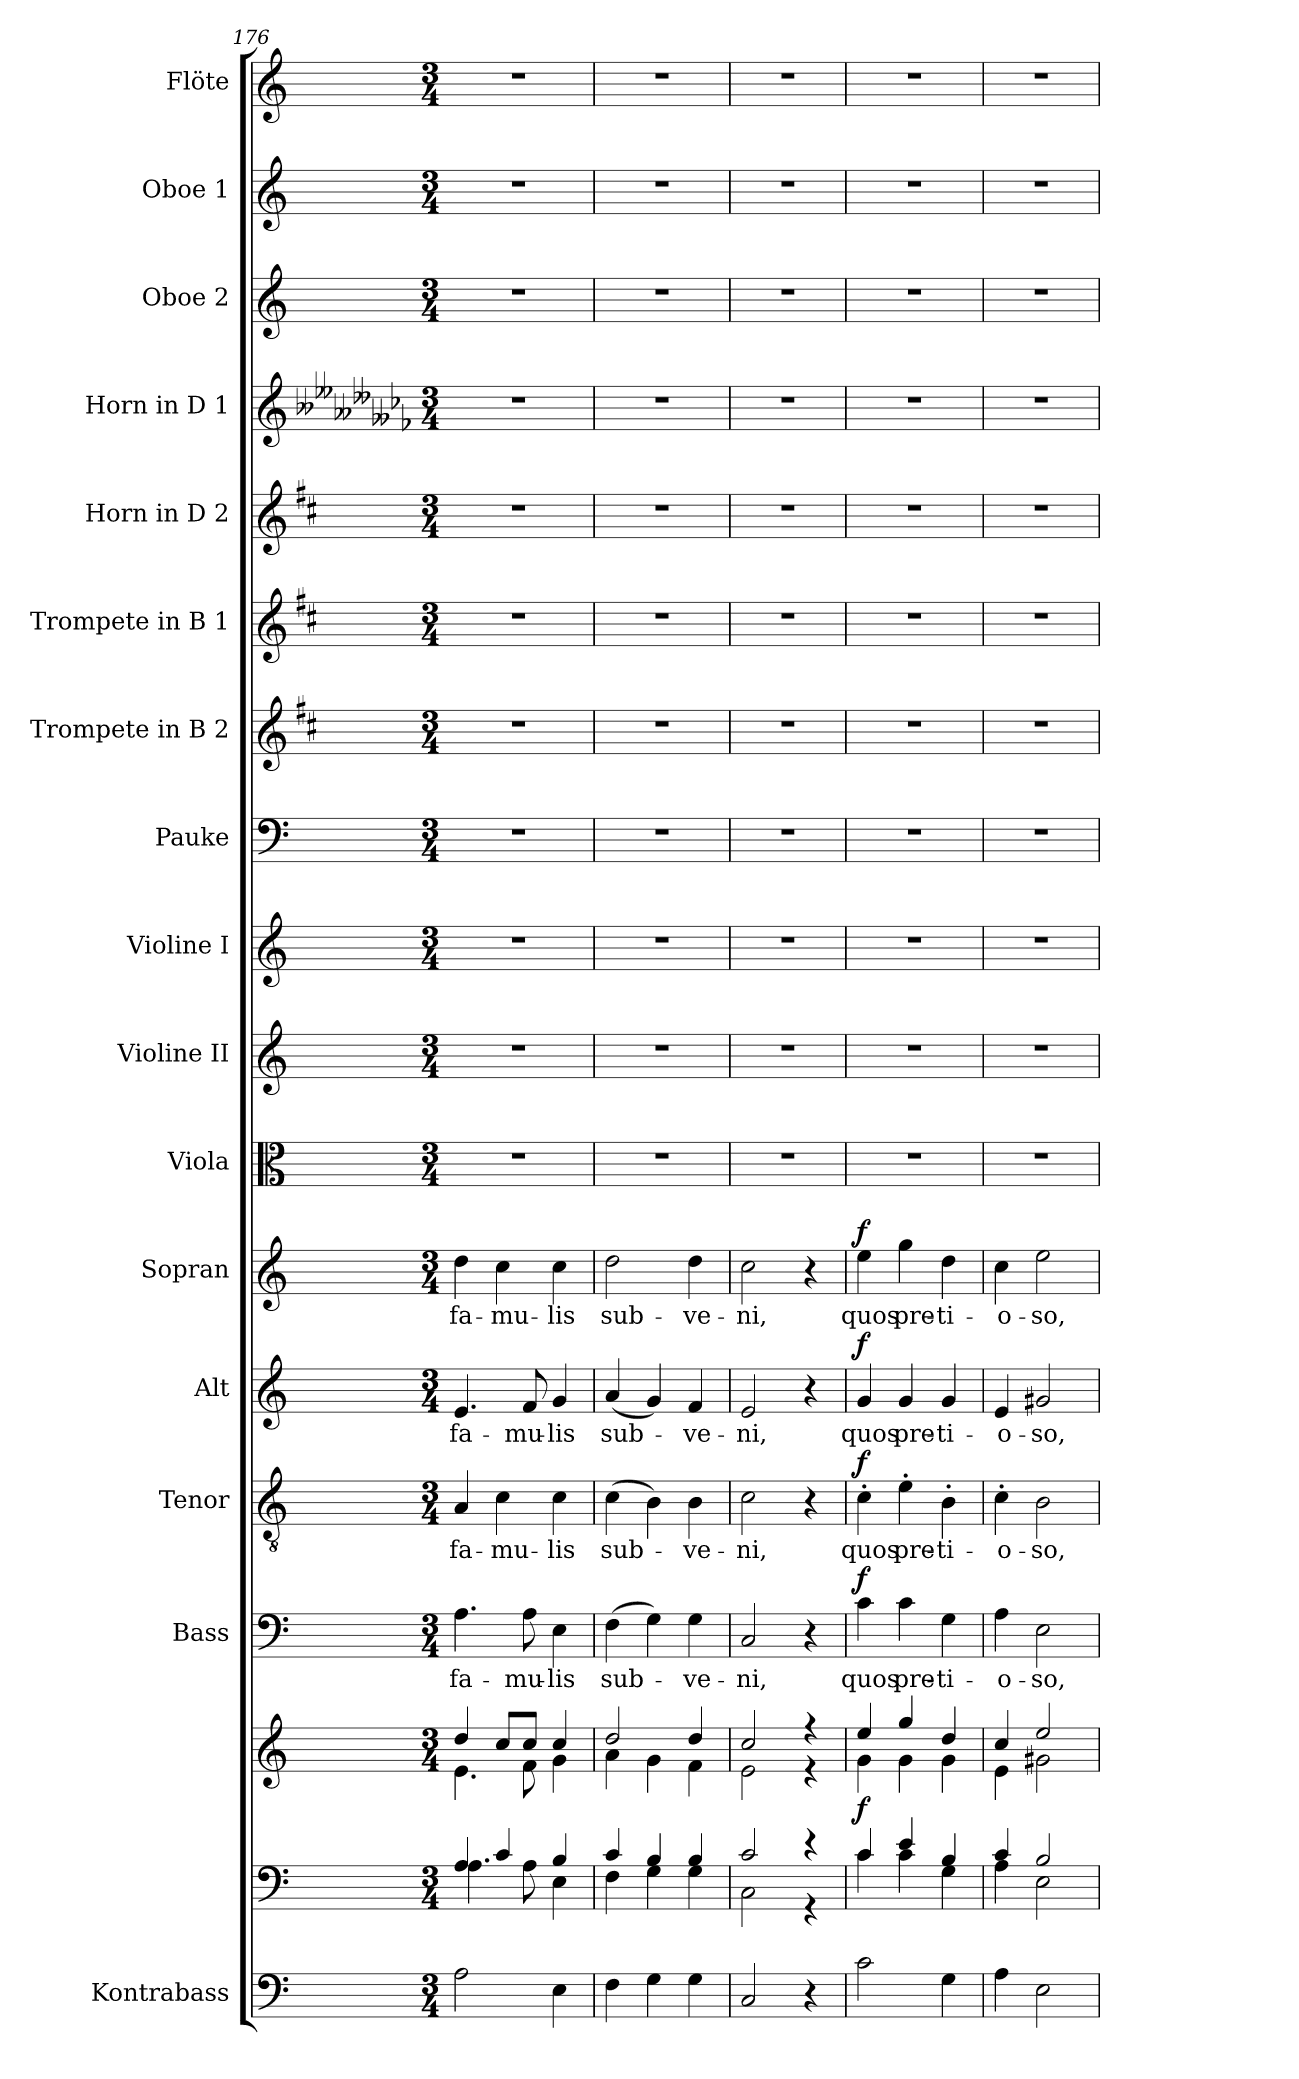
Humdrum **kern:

**kern	**kern	**kern	**dynam	**kern	**text	**dynam	**kern	**text	**dynam	**kern	**text	**dynam	**kern	**text	**dynam	**kern	**kern	**kern	**kern	**kern	**kern	**kern	**kern	**kern	**kern	**kern
*part17	*part16	*part16	*part16	*part15	*part15	*part15	*part14	*part14	*part14	*part13	*part13	*part13	*part12	*part12	*part12	*part11	*part10	*part9	*part8	*part7	*part6	*part5	*part4	*part3	*part2	*part1
*staff18	*staff17	*staff16	*staff16/17	*staff15	*staff15	*staff15	*staff14	*staff14	*staff14	*staff13	*staff13	*staff13	*staff12	*staff12	*staff12	*staff11	*staff10	*staff9	*staff8	*staff7	*staff6	*staff5	*staff4	*staff3	*staff2	*staff1
*I"Kontrabass	*	*	*	*I"Bass	*	*	*I"Tenor	*	*	*I"Alt	*	*	*I"Sopran	*	*	*I"Viola	*I"Violine II	*I"Violine I	*I"Pauke	*I"Trompete in B 2	*I"Trompete in B 1	*I"Horn in D 2	*I"Horn in D 1	*I"Oboe 2	*I"Oboe 1	*I"Flöte
*I'Kb.	*	*	*	*I'B	*	*	*I'T	*	*	*I'A	*	*	*I'S	*	*	*I'Vla.	*I'Vl. II	*I'Vl. I	*I'Pk.	*	*	*I'Hrn. 2	*I'Hrn. 1	*I'Ob. 2	*I'Ob. 1	*I'Fl.
*clefF4	*clefF4	*clefG2	*	*clefF4	*	*	*clefGv2	*	*	*clefG2	*	*	*clefG2	*	*	*clefC3	*clefG2	*clefG2	*clefF4	*clefG2	*clefG2	*clefG2	*clefG2	*clefG2	*clefG2	*clefG2
*ITrd7c12	*	*	*	*	*	*	*	*	*	*	*	*	*	*	*	*	*	*	*	*ITrd1c2	*ITrd1c2	*ITrd4c7	*ITrd-8c-12	*	*	*
*k[]	*k[]	*k[]	*	*k[]	*	*	*k[]	*	*	*k[]	*	*	*k[]	*	*	*k[]	*k[]	*k[]	*k[]	*k[]	*k[]	*k[f#]	*k[b--e--a--d--g--c-f-]	*k[]	*k[]	*k[]
*C:	*C:	*C:	*	*C:	*	*	*C:	*	*	*C:	*	*	*C:	*	*	*C:	*C:	*C:	*C:	*C:	*C:	*G:	*D--:	*C:	*C:	*C:
*M3/4	*M3/4	*M3/4	*	*M3/4	*	*	*M3/4	*	*	*M3/4	*	*	*M3/4	*	*	*M3/4	*M3/4	*M3/4	*M3/4	*M3/4	*M3/4	*M3/4	*M3/4	*M3/4	*M3/4	*M3/4
=176	=176	=176	=176	=176	=176	=176	=176	=176	=176	=176	=176	=176	=176	=176	=176	=176	=176	=176	=176	=176	=176	=176	=176	=176	=176	=176
*	*^	*^	*	*	*	*	*	*	*	*	*	*	*	*	*	*	*	*	*	*	*	*	*	*	*	*
!	!	!	!	!	!	!	!LO:LY:b	!	!	!LO:LY:b	!	!	!LO:LY:b	!	!	!LO:LY:b	!	!	!	!	!	!	!	!	!	!	!	!
2AA\	4A/	4.A\	4dd/	4.e\	.	4.A\	fa-	.	4A/	fa-	.	4.e/	fa-	.	4dd\	fa-	.	2.r	2.r	2.r	2.r	2.r	2.r	2.r	2.r	2.r	2.r	2.r
!	!	!	!	!	!	!	!	!	!	!LO:LY:b	!	!	!	!	!	!LO:LY:b	!	!	!	!	!	!	!	!	!	!	!	!
.	4c/	.	8cc/L	.	.	.	.	.	4c\	-mu-	.	.	.	.	4cc\	-mu-	.	.	.	.	.	.	.	.	.	.	.	.
!	!	!	!	!	!	!	!LO:LY:b	!	!	!	!	!	!LO:LY:b	!	!	!	!	!	!	!	!	!	!	!	!	!	!	!
.	.	8A\	8cc/J	8f\	.	8A\	-mu-	.	.	.	.	8f/	-mu-	.	.	.	.	.	.	.	.	.	.	.	.	.	.	.
!	!	!	!	!	!	!	!LO:LY:b	!	!	!LO:LY:b	!	!	!LO:LY:b	!	!	!LO:LY:b	!	!	!	!	!	!	!	!	!	!	!	!
4EE\	4B/	4E\	4cc/	4g\	.	4E\	-lis	.	4c\	-lis	.	4g/	-lis	.	4cc\	-lis	.	.	.	.	.	.	.	.	.	.	.	.
=177	=177	=177	=177	=177	=177	=177	=177	=177	=177	=177	=177	=177	=177	=177	=177	=177	=177	=177	=177	=177	=177	=177	=177	=177	=177	=177	=177	=177
!	!	!	!	!	!	!	!LO:LY:b	!	!	!LO:LY:b	!	!	!LO:LY:b	!	!	!LO:LY:b	!	!	!	!	!	!	!	!	!	!	!	!
4FF\	4c/	4F\	2dd/	4a\	.	(>4F\	sub-	.	(>4c\	sub-	.	(<4a/	sub-	.	2dd\	sub-	.	2.r	2.r	2.r	2.r	2.r	2.r	2.r	2.r	2.r	2.r	2.r
4GG\	4B/	4G\	.	4g\	.	4G\)	.	.	4B\)	.	.	4g/)	.	.	.	.	.	.	.	.	.	.	.	.	.	.	.	.
!	!	!	!	!	!	!	!LO:LY:b	!	!	!LO:LY:b	!	!	!LO:LY:b	!	!	!LO:LY:b	!	!	!	!	!	!	!	!	!	!	!	!
4GG\	4B/	4G\	4dd/	4f\	.	4G\	-ve-	.	4B\	-ve-	.	4f/	-ve-	.	4dd\	-ve-	.	.	.	.	.	.	.	.	.	.	.	.
!!LO:PB:g=z
=178	=178	=178	=178	=178	=178	=178	=178	=178	=178	=178	=178	=178	=178	=178	=178	=178	=178	=178	=178	=178	=178	=178	=178	=178	=178	=178	=178	=178
!	!	!	!	!	!	!	!LO:LY:b	!	!	!LO:LY:b	!	!	!LO:LY:b	!	!	!LO:LY:b	!	!	!	!	!	!	!	!	!	!	!	!
2CC/	2c/	2C\	2cc/	2e\	.	2C/	-ni,	.	2c\	-ni,	.	2e/	-ni,	.	2cc\	-ni,	.	2.r	2.r	2.r	2.r	2.r	2.r	2.r	2.r	2.r	2.r	2.r
4r	4r	4r	4r	4r	.	4r	.	.	4r	.	.	4r	.	.	4r	.	.	.	.	.	.	.	.	.	.	.	.	.
=179	=179	=179	=179	=179	=179	=179	=179	=179	=179	=179	=179	=179	=179	=179	=179	=179	=179	=179	=179	=179	=179	=179	=179	=179	=179	=179	=179	=179
!	!	!	!	!	!LO:DY:b	!	!LO:LY:b	!LO:DY:a	!	!LO:LY:b	!LO:DY:a	!	!LO:LY:b	!LO:DY:a	!	!LO:LY:b	!LO:DY:a	!	!	!	!	!	!	!	!	!	!	!
2C\	4c/	4c\	4ee/	4g\	f	4c\	quos	f	4c'>\	quos	f	4g/	quos	f	4ee\	quos	f	2.r	2.r	2.r	2.r	2.r	2.r	2.r	2.r	2.r	2.r	2.r
!	!	!	!	!	!	!	!LO:LY:b	!	!	!LO:LY:b	!	!	!LO:LY:b	!	!	!LO:LY:b	!	!	!	!	!	!	!	!	!	!	!	!
.	4e/	4c\	4gg/	4g\	.	4c\	pre-	.	4e'>\	pre-	.	4g/	pre-	.	4gg\	pre-	.	.	.	.	.	.	.	.	.	.	.	.
!	!	!	!	!	!	!	!LO:LY:b	!	!	!LO:LY:b	!	!	!LO:LY:b	!	!	!LO:LY:b	!	!	!	!	!	!	!	!	!	!	!	!
4GG\	4B/	4G\	4dd/	4g\	.	4G\	-ti-	.	4B'>\	-ti-	.	4g/	-ti-	.	4dd\	-ti-	.	.	.	.	.	.	.	.	.	.	.	.
=180	=180	=180	=180	=180	=180	=180	=180	=180	=180	=180	=180	=180	=180	=180	=180	=180	=180	=180	=180	=180	=180	=180	=180	=180	=180	=180	=180	=180
!	!	!	!	!	!	!	!LO:LY:b	!	!	!LO:LY:b	!	!	!LO:LY:b	!	!	!LO:LY:b	!	!	!	!	!	!	!	!	!	!	!	!
4AA\	4c/	4A\	4cc/	4e\	.	4A\	-o-	.	4c'>\	-o-	.	4e/	-o-	.	4cc\	-o-	.	2.r	2.r	2.r	2.r	2.r	2.r	2.r	2.r	2.r	2.r	2.r
!	!	!	!	!	!	!	!LO:LY:b	!	!	!LO:LY:b	!	!	!LO:LY:b	!	!	!LO:LY:b	!	!	!	!	!	!	!	!	!	!	!	!
2EE\	2B/	2E\	2ee/	2g#X\	.	2E\	-so,	.	2B\	-so,	.	2g#X/	-so,	.	2ee\	-so,	.	.	.	.	.	.	.	.	.	.	.	.
*	*v	*v	*	*	*	*	*	*	*	*	*	*	*	*	*	*	*	*	*	*	*	*	*	*	*	*	*	*
*	*	*v	*v	*	*	*	*	*	*	*	*	*	*	*	*	*	*	*	*	*	*	*	*	*	*	*	*
=	=	=	=	=	=	=	=	=	=	=	=	=	=	=	=	=	=	=	=	=	=	=	=	=	=	=
*-	*-	*-	*-	*-	*-	*-	*-	*-	*-	*-	*-	*-	*-	*-	*-	*-	*-	*-	*-	*-	*-	*-	*-	*-	*-	*-
